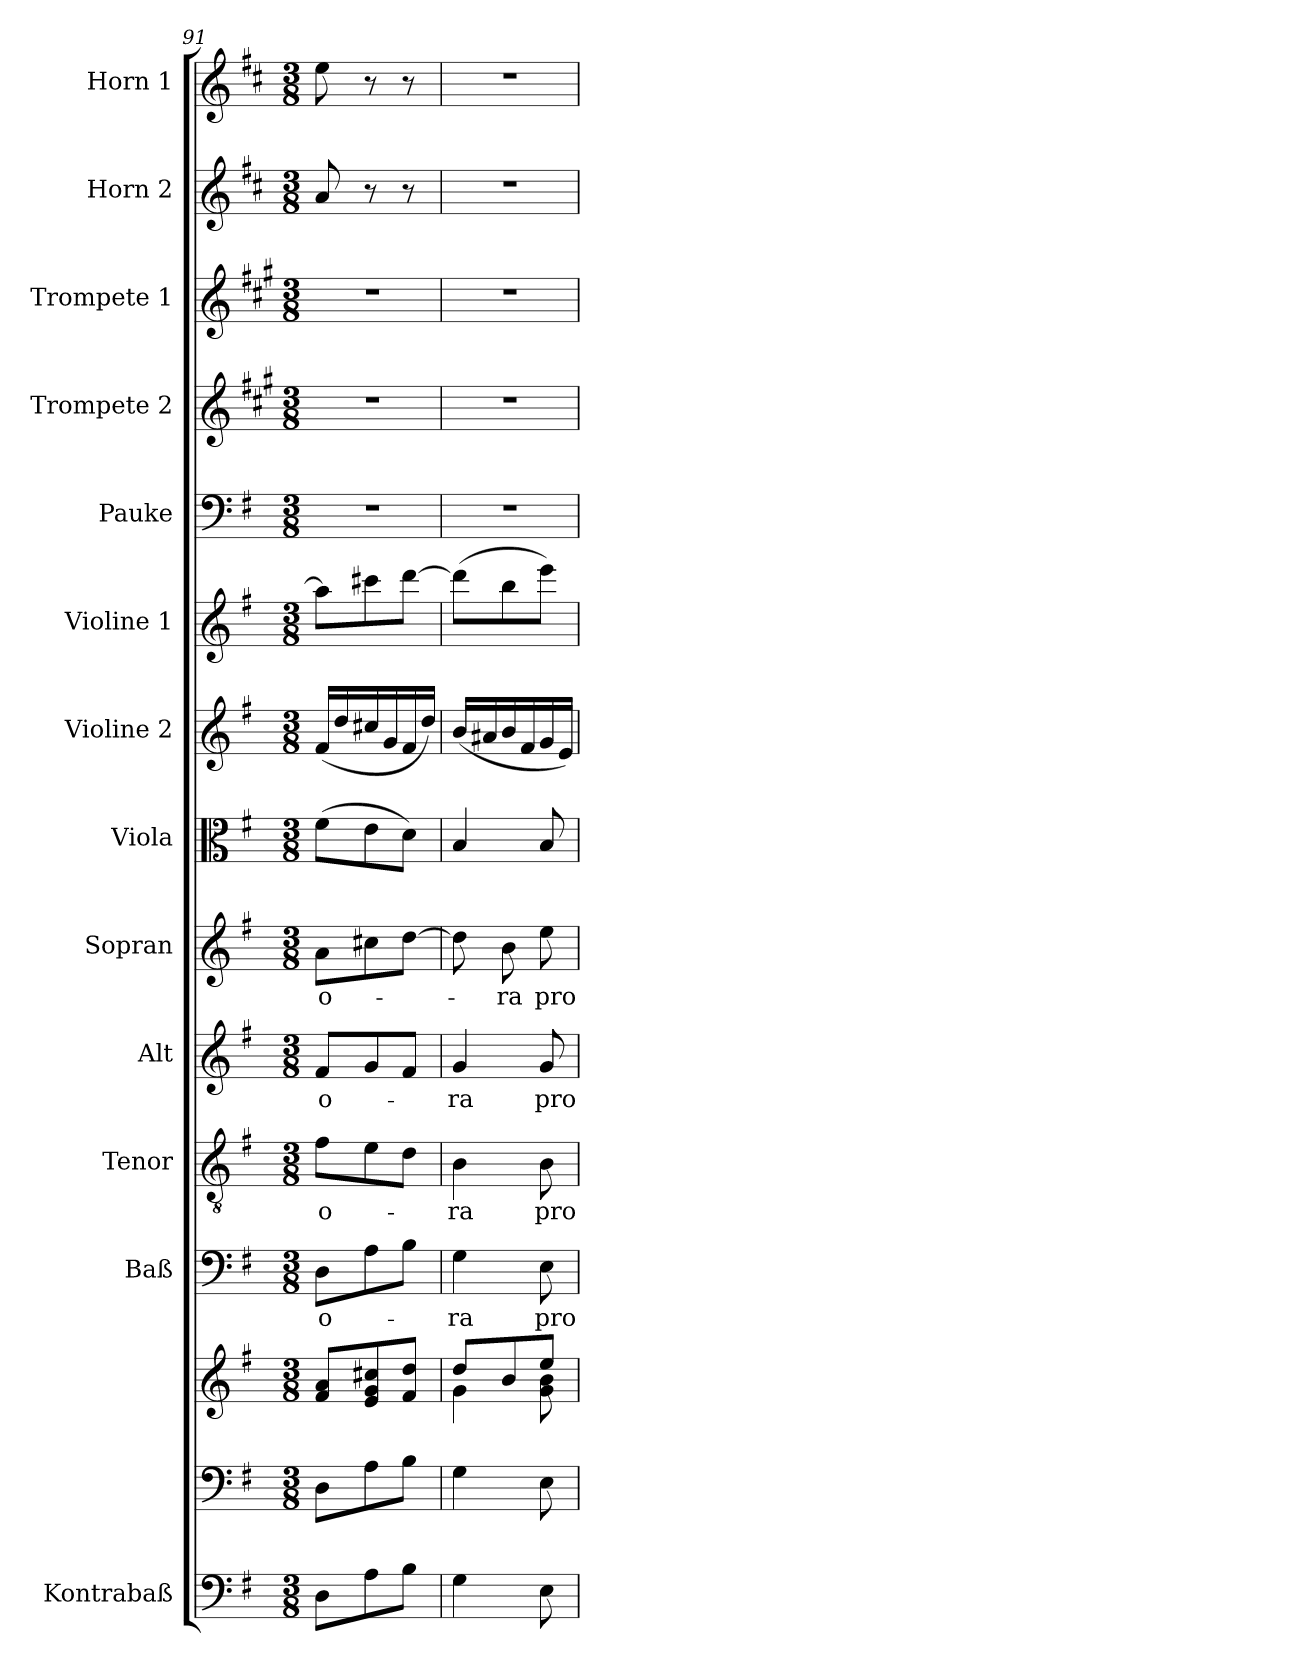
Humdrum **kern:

**kern	**kern	**kern	**kern	**text	**kern	**text	**kern	**text	**kern	**text	**kern	**kern	**kern	**kern	**kern	**kern	**kern	**kern
*part14	*part13	*part13	*part12	*part12	*part11	*part11	*part10	*part10	*part9	*part9	*part8	*part7	*part6	*part5	*part4	*part3	*part2	*part1
*staff15	*staff14	*staff13	*staff12	*staff12	*staff11	*staff11	*staff10	*staff10	*staff9	*staff9	*staff8	*staff7	*staff6	*staff5	*staff4	*staff3	*staff2	*staff1
*I"Kontrabaß	*	*	*I"Baß	*	*I"Tenor	*	*I"Alt	*	*I"Sopran	*	*I"Viola	*I"Violine 2	*I"Violine 1	*I"Pauke	*I"Trompete 2	*I"Trompete 1	*I"Horn 2	*I"Horn 1
*I'Kb.	*	*	*	*	*	*	*	*	*	*	*I'Vla.	*I'Vl. 2	*I'Vl. 1	*	*I'Tr. 2	*I'Tr. 1	*I'Hr. 2	*I'Hr. 1
*clefF4	*clefF4	*clefG2	*clefF4	*	*clefGv2	*	*clefG2	*	*clefG2	*	*clefC3	*clefG2	*clefG2	*clefF4	*clefG2	*clefG2	*clefG2	*clefG2
*ITrd7c12	*	*	*	*	*	*	*	*	*	*	*	*	*	*	*ITrd1c2	*ITrd1c2	*ITrd4c7	*ITrd4c7
*k[f#]	*k[f#]	*k[f#]	*k[f#]	*	*k[f#]	*	*k[f#]	*	*k[f#]	*	*k[f#]	*k[f#]	*k[f#]	*k[f#]	*k[f#]	*k[f#]	*k[f#]	*k[f#]
*G:	*G:	*G:	*G:	*	*G:	*	*G:	*	*G:	*	*G:	*G:	*G:	*G:	*G:	*G:	*G:	*G:
*M3/8	*M3/8	*M3/8	*M3/8	*	*M3/8	*	*M3/8	*	*M3/8	*	*M3/8	*M3/8	*M3/8	*M3/8	*M3/8	*M3/8	*M3/8	*M3/8
=91	=91	=91	=91	=91	=91	=91	=91	=91	=91	=91	=91	=91	=91	=91	=91	=91	=91	=91
!	!	!	!	!LO:LY:b	!	!LO:LY:b	!	!LO:LY:b	!	!LO:LY:b	!	!	!	!	!	!	!	!
8DD\L	8D\L	8f#/ 8a/L	8D\L	o-	8f#\L	o-	8f#/L	o-	8a\L	o-	(>8f#\L	(<16f#/LL	8aa\L]	4.r	4.r	4.r	8d/	8a\
.	.	.	.	.	.	.	.	.	.	.	.	16dd/	.	.	.	.	.	.
8AA\	8A\	8e/ 8g/ 8cc#X/	8A\	.	8e\	.	8g/	.	8cc#X\	.	8e\	16cc#X/	8ccc#X\	.	.	.	8r	8r
.	.	.	.	.	.	.	.	.	.	.	.	16g/	.	.	.	.	.	.
8BB\J	8B\J	8f#/ 8dd/J	8B\J	.	8d\J	.	8f#/J	.	[8dd\J	.	8d\J)	16f#/	[8ddd\J	.	.	.	8r	8r
.	.	.	.	.	.	.	.	.	.	.	.	16dd/JJ)	.	.	.	.	.	.
=92	=92	=92	=92	=92	=92	=92	=92	=92	=92	=92	=92	=92	=92	=92	=92	=92	=92	=92
*	*	*^	*	*	*	*	*	*	*	*	*	*	*	*	*	*	*	*
!	!	!	!	!	!LO:LY:b	!	!LO:LY:b	!	!LO:LY:b	!	!	!	!	!	!	!	!	!	!
4GG\	4G\	8dd/L	4g\	4G\	-ra	4B\	-ra	4g/	-ra	8dd\]	.	4B/	(<16b/LL	(>8ddd\L]	4.r	4.r	4.r	4.r	4.r
.	.	.	.	.	.	.	.	.	.	.	.	.	16a#X/	.	.	.	.	.	.
!	!	!	!	!	!	!	!	!	!	!	!LO:LY:b	!	!	!	!	!	!	!	!
.	.	8b/	.	.	.	.	.	.	.	8b\	-ra	.	16b/	8bb\	.	.	.	.	.
.	.	.	.	.	.	.	.	.	.	.	.	.	16f#/	.	.	.	.	.	.
!	!	!	!	!	!LO:LY:b	!	!LO:LY:b	!	!LO:LY:b	!	!LO:LY:b	!	!	!	!	!	!	!	!
8EE\	8E\	8ee/J	8g\ 8b\	8E\	pro	8B\	pro	8g/	pro	8ee\	pro	8B/	16g/	8eee\J)	.	.	.	.	.
.	.	.	.	.	.	.	.	.	.	.	.	.	16e/JJ)	.	.	.	.	.	.
*	*	*v	*v	*	*	*	*	*	*	*	*	*	*	*	*	*	*	*	*
=	=	=	=	=	=	=	=	=	=	=	=	=	=	=	=	=	=	=
*-	*-	*-	*-	*-	*-	*-	*-	*-	*-	*-	*-	*-	*-	*-	*-	*-	*-	*-
